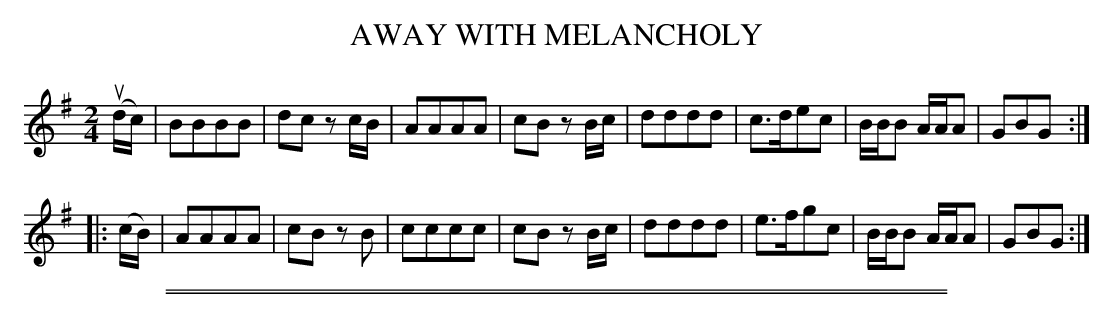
X:1
T: AWAY WITH MELANCHOLY
M: 2/4
L: 1/16
K: G
(udc) |\
B2B2B2B2 | d2c2 z2cB | A2A2A2A2 | c2B2 z2Bc |\
d2d2d2d2 | c3de2c2 | BBB2 AAA2 | G2B2G2 :|
|: (cB) |\
A2A2A2A2 | c2B2 z2B2 | c2c2c2c2 | c2B2 z2Bc |\
d2d2d2d2 | e3fg2c2 | BBB2 AAA2 | G2B2G2 :|
